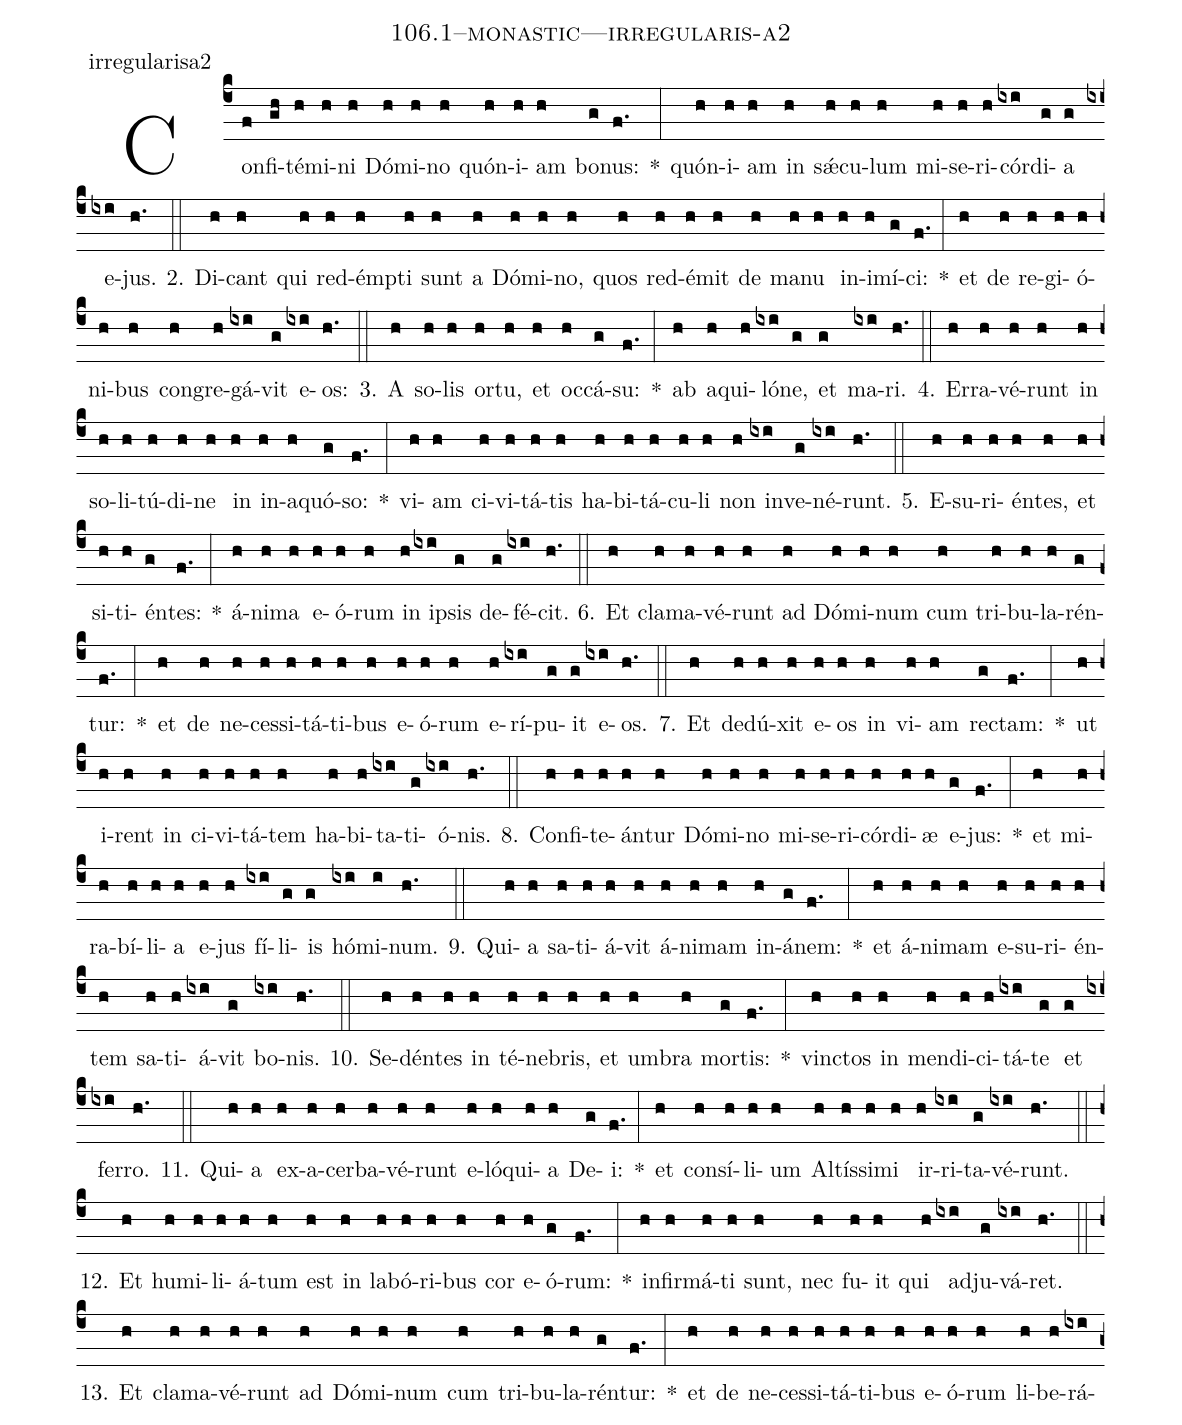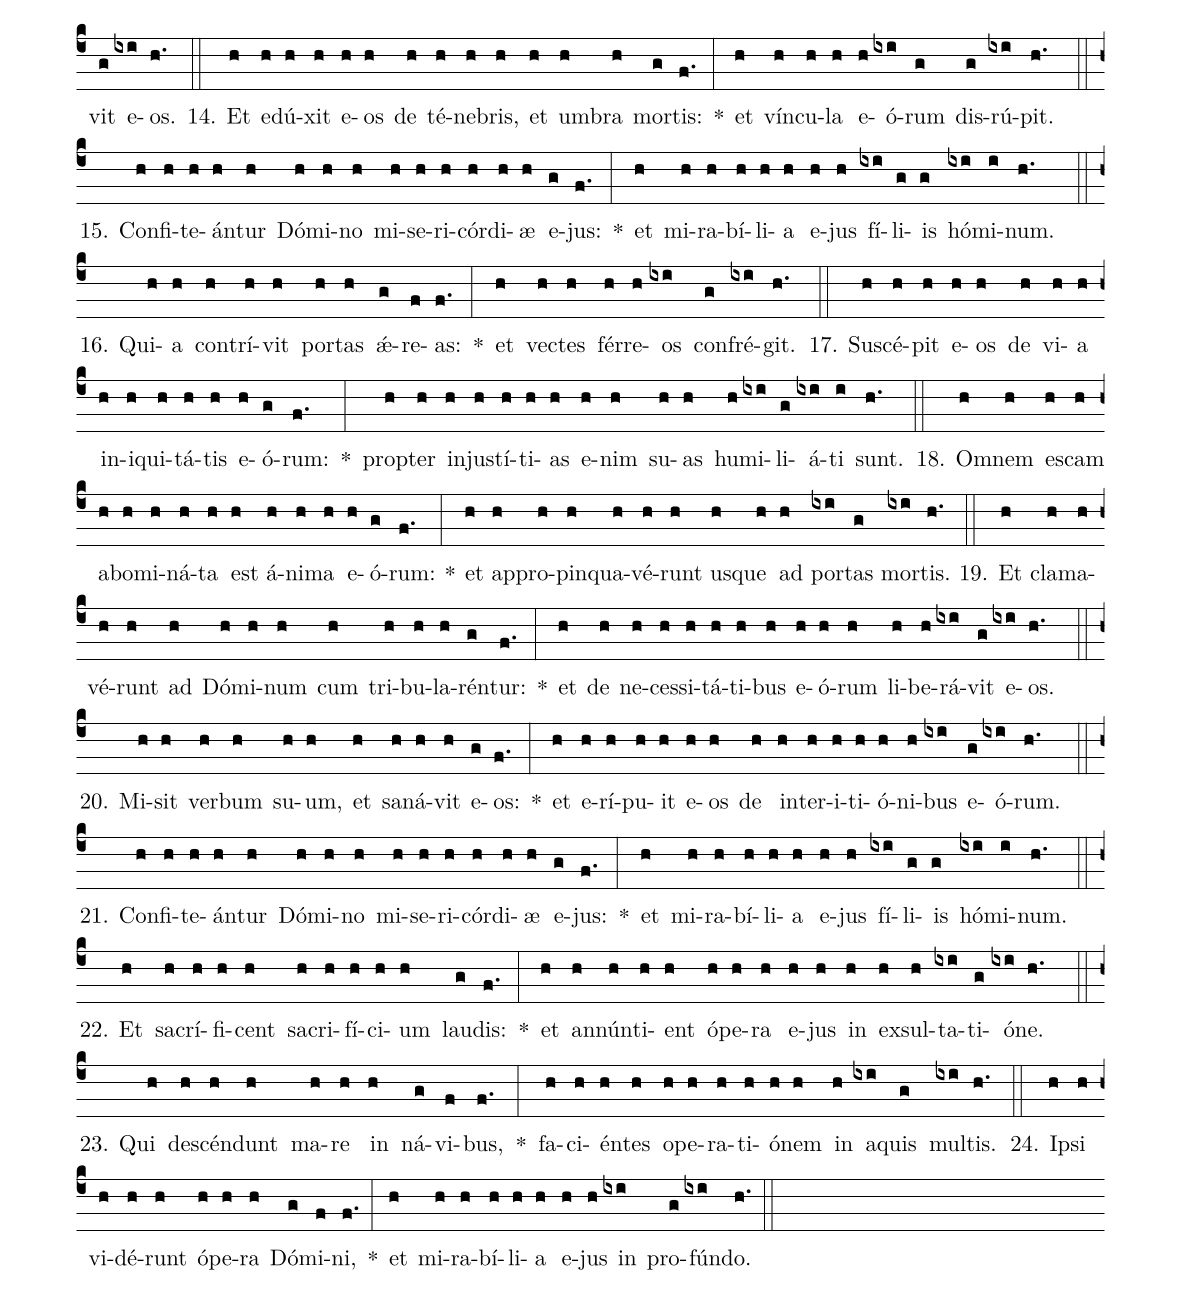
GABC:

name: 106.1--monastic---irregularis-a2;
annotation: irregularisa2;
%%
(c4)Con(f)fi(gh)té(h)mi(h)ni(h) Dó(h)mi(h)no(h) quón(h)i(h)am(h) bo(g)nus:(f.) *(:) quón(h)i(h)am(h) in(h) sǽ(h)cu(h)lum(h) mi(h)se(h)ri(h)cór(ixi)di(g)a(g) e(ixi)jus.(h.) (::)
2. Di(h)cant(h) qui(h) red(h)émp(h)ti(h) sunt(h) a(h) Dó(h)mi(h)no,(h) quos(h) red(h)é(h)mit(h) de(h) ma(h)nu(h) in(h)i(h)mí(g)ci:(f.) *(:) et(h) de(h) re(h)gi(h)ó(h)ni(h)bus(h) con(h)gre(h)gá(ixi)vit(g) e(ixi)os:(h.) (::)
3. A(h) so(h)lis(h) or(h)tu,(h) et(h) oc(h)cá(g)su:(f.) *(:) ab(h) a(h)qui(h)ló(ixi)ne,(g) et(g) ma(ixi)ri.(h.) (::)
4. Er(h)ra(h)vé(h)runt(h) in(h) so(h)li(h)tú(h)di(h)ne(h) in(h) in(h)a(h)quó(g)so:(f.) *(:) vi(h)am(h) ci(h)vi(h)tá(h)tis(h) ha(h)bi(h)tá(h)cu(h)li(h) non(h) in(ixi)ve(g)né(ixi)runt.(h.) (::)
5. E(h)su(h)ri(h)én(h)tes,(h) et(h) si(h)ti(h)én(g)tes:(f.) *(:) á(h)ni(h)ma(h) e(h)ó(h)rum(h) in(h) ip(ixi)sis(g) de(g)fé(ixi)cit.(h.) (::)
6. Et(h) cla(h)ma(h)vé(h)runt(h) ad(h) Dó(h)mi(h)num(h) cum(h) tri(h)bu(h)la(h)rén(g)tur:(f.) *(:) et(h) de(h) ne(h)ces(h)si(h)tá(h)ti(h)bus(h) e(h)ó(h)rum(h) e(h)rí(ixi)pu(g)it(g) e(ixi)os.(h.) (::)
7. Et(h) de(h)dú(h)xit(h) e(h)os(h) in(h) vi(h)am(h) rec(g)tam:(f.) *(:) ut(h) i(h)rent(h) in(h) ci(h)vi(h)tá(h)tem(h) ha(h)bi(h)ta(ixi)ti(g)ó(ixi)nis.(h.) (::)
8. Con(h)fi(h)te(h)án(h)tur(h) Dó(h)mi(h)no(h) mi(h)se(h)ri(h)cór(h)di(h)æ(h) e(g)jus:(f.) *(:) et(h) mi(h)ra(h)bí(h)li(h)a(h) e(h)jus(h) fí(ixi)li(g)is(g) hó(ixi)mi(i)num.(h.) (::)
9. Qui(h)a(h) sa(h)ti(h)á(h)vit(h) á(h)ni(h)mam(h) in(h)á(g)nem:(f.) *(:) et(h) á(h)ni(h)mam(h) e(h)su(h)ri(h)én(h)tem(h) sa(h)ti(h)á(ixi)vit(g) bo(ixi)nis.(h.) (::)
10. Se(h)dén(h)tes(h) in(h) té(h)ne(h)bris,(h) et(h) um(h)bra(h) mor(g)tis:(f.) *(:) vinc(h)tos(h) in(h) men(h)di(h)ci(h)tá(ixi)te(g) et(g) fer(ixi)ro.(h.) (::)
11. Qui(h)a(h) ex(h)a(h)cer(h)ba(h)vé(h)runt(h) e(h)ló(h)qui(h)a(h) De(g)i:(f.) *(:) et(h) con(h)sí(h)li(h)um(h) Al(h)tís(h)si(h)mi(h) ir(h)ri(ixi)ta(g)vé(ixi)runt.(h.) (::)
12. Et(h) hu(h)mi(h)li(h)á(h)tum(h) est(h) in(h) la(h)bó(h)ri(h)bus(h) cor(h) e(h)ó(g)rum:(f.) *(:) in(h)fir(h)má(h)ti(h) sunt,(h) nec(h) fu(h)it(h) qui(h) ad(ixi)ju(g)vá(ixi)ret.(h.) (::)
13. Et(h) cla(h)ma(h)vé(h)runt(h) ad(h) Dó(h)mi(h)num(h) cum(h) tri(h)bu(h)la(h)rén(g)tur:(f.) *(:) et(h) de(h) ne(h)ces(h)si(h)tá(h)ti(h)bus(h) e(h)ó(h)rum(h) li(h)be(h)rá(ixi)vit(g) e(ixi)os.(h.) (::)
14. Et(h) e(h)dú(h)xit(h) e(h)os(h) de(h) té(h)ne(h)bris,(h) et(h) um(h)bra(h) mor(g)tis:(f.) *(:) et(h) vín(h)cu(h)la(h) e(h)ó(ixi)rum(g) dis(g)rú(ixi)pit.(h.) (::)
15. Con(h)fi(h)te(h)án(h)tur(h) Dó(h)mi(h)no(h) mi(h)se(h)ri(h)cór(h)di(h)æ(h) e(g)jus:(f.) *(:) et(h) mi(h)ra(h)bí(h)li(h)a(h) e(h)jus(h) fí(ixi)li(g)is(g) hó(ixi)mi(i)num.(h.) (::)
16. Qui(h)a(h) con(h)trí(h)vit(h) por(h)tas(h) ǽ(g)re(f)as:(f.) *(:) et(h) vec(h)tes(h) fér(h)re(h)os(ixi) con(g)fré(ixi)git.(h.) (::)
17. Su(h)scé(h)pit(h) e(h)os(h) de(h) vi(h)a(h) in(h)i(h)qui(h)tá(h)tis(h) e(h)ó(g)rum:(f.) *(:) prop(h)ter(h) in(h)jus(h)tí(h)ti(h)as(h) e(h)nim(h) su(h)as(h) hu(h)mi(ixi)li(g)á(ixi)ti(i) sunt.(h.) (::)
18. Om(h)nem(h) es(h)cam(h) ab(h)o(h)mi(h)ná(h)ta(h) est(h) á(h)ni(h)ma(h) e(h)ó(g)rum:(f.) *(:) et(h) ap(h)pro(h)pin(h)qua(h)vé(h)runt(h) us(h)que(h) ad(h) por(ixi)tas(g) mor(ixi)tis.(h.) (::)
19. Et(h) cla(h)ma(h)vé(h)runt(h) ad(h) Dó(h)mi(h)num(h) cum(h) tri(h)bu(h)la(h)rén(g)tur:(f.) *(:) et(h) de(h) ne(h)ces(h)si(h)tá(h)ti(h)bus(h) e(h)ó(h)rum(h) li(h)be(h)rá(ixi)vit(g) e(ixi)os.(h.) (::)
20. Mi(h)sit(h) ver(h)bum(h) su(h)um,(h) et(h) sa(h)ná(h)vit(h) e(g)os:(f.) *(:) et(h) e(h)rí(h)pu(h)it(h) e(h)os(h) de(h) in(h)ter(h)i(h)ti(h)ó(h)ni(h)bus(ixi) e(g)ó(ixi)rum.(h.) (::)
21. Con(h)fi(h)te(h)án(h)tur(h) Dó(h)mi(h)no(h) mi(h)se(h)ri(h)cór(h)di(h)æ(h) e(g)jus:(f.) *(:) et(h) mi(h)ra(h)bí(h)li(h)a(h) e(h)jus(h) fí(ixi)li(g)is(g) hó(ixi)mi(i)num.(h.) (::)
22. Et(h) sa(h)crí(h)fi(h)cent(h) sa(h)cri(h)fí(h)ci(h)um(h) lau(g)dis:(f.) *(:) et(h) an(h)nún(h)ti(h)ent(h) ó(h)pe(h)ra(h) e(h)jus(h) in(h) ex(h)sul(h)ta(ixi)ti(g)ó(ixi)ne.(h.) (::)
23. Qui(h) de(h)scén(h)dunt(h) ma(h)re(h) in(h) ná(g)vi(f)bus,(f.) *(:) fa(h)ci(h)én(h)tes(h) o(h)pe(h)ra(h)ti(h)ó(h)nem(h) in(h) a(ixi)quis(g) mul(ixi)tis.(h.) (::)
24. Ip(h)si(h) vi(h)dé(h)runt(h) ó(h)pe(h)ra(h) Dó(g)mi(f)ni,(f.) *(:) et(h) mi(h)ra(h)bí(h)li(h)a(h) e(h)jus(h) in(ixi) pro(g)fún(ixi)do.(h.) (::)
